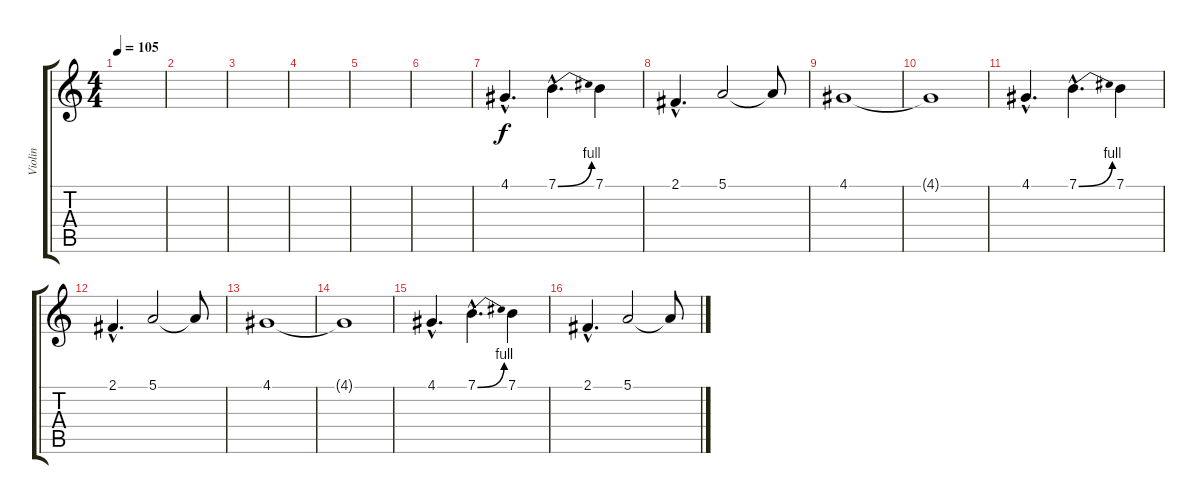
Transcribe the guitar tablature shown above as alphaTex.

\track ("Violin" "Violin") {instrument violin}
\staff {score tabs}
\tuning (E4 B3 G3 D3 A2 E2) {hide}
\ts (4 4)
\tempo 105
\clef g2
\ks c
|
|
|
|
|
|
4.1{hac}.4{d} 7.1{be (bend 0 0 60 4) hac}.4{d} 7.1.4 |
2.1{hac}.4{d} 5.1.2 5.1{t}.8 |
4.1.1 |
4.1{t}.1 |
4.1{hac}.4{d} 7.1{be (bend 0 0 60 4) hac}.4{d} 7.1.4 |
2.1{hac}.4{d} 5.1.2 5.1{t}.8 |
4.1.1 |
4.1{t}.1 |
4.1{hac}.4{d} 7.1{be (bend 0 0 60 4) hac}.4{d} 7.1.4 |
2.1{hac}.4{d} 5.1.2 5.1{t}.8
